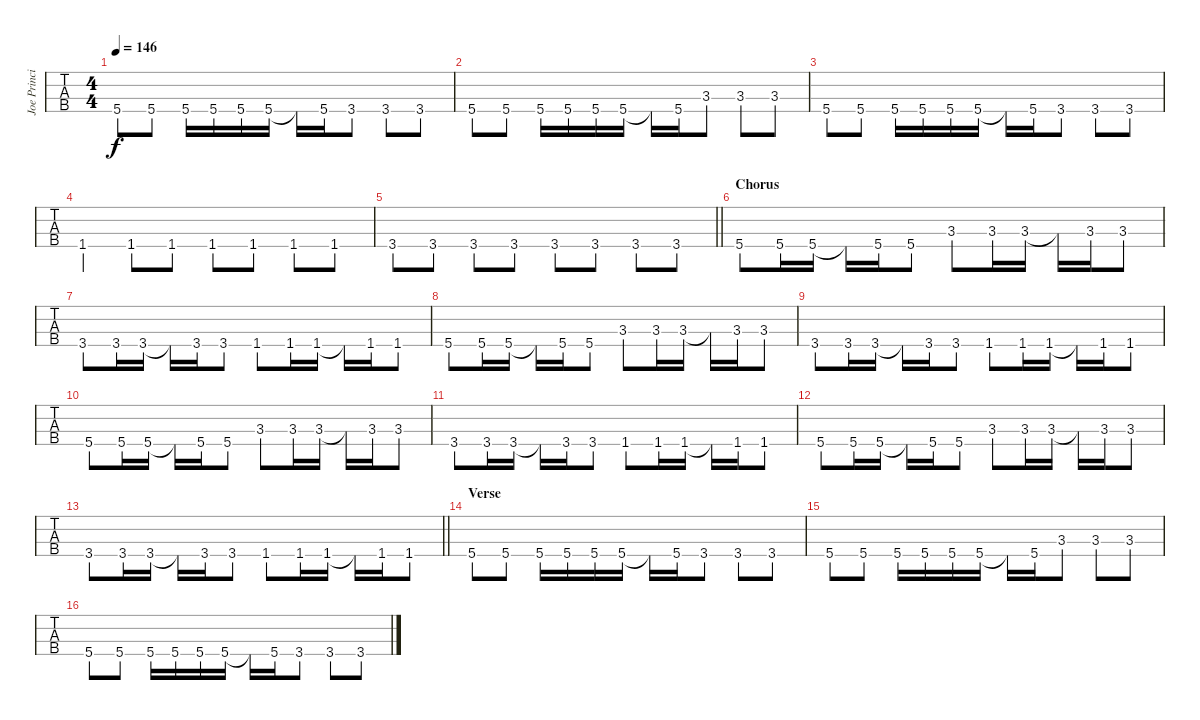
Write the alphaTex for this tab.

\track ("Joe Principe - Bass" "Joe Princi") {instrument electricbassfinger}
\staff {tabs}
\tuning (Gb2 Db2 Ab1 Eb1) {hide}
\ts (4 4)
\tempo 146
\clef f4
\ks c
5.4.8{dy f} 5.4.8 5.4.16 5.4.16 5.4.16 5.4.16 5.4{t}.16 5.4.16 3.4.8 3.4.8 3.4.8 |
5.4.8 5.4.8 5.4.16 5.4.16 5.4.16 5.4.16 5.4{t}.16 5.4.16 3.3.8 3.3.8 3.3.8 |
5.4.8 5.4.8 5.4.16 5.4.16 5.4.16 5.4.16 5.4{t}.16 5.4.16 3.4.8 3.4.8 3.4.8 |
1.4.4 1.4.8 1.4.8 1.4.8 1.4.8 1.4.8 1.4.8 |
\barLineRight lightlight
3.4.8 3.4.8 3.4.8 3.4.8 3.4.8 3.4.8 3.4.8 3.4.8 |
\section ("" "Chorus")
5.4.8 5.4.16 5.4.16 5.4{t}.16 5.4.16 5.4.8 3.3.8 3.3.16 3.3.16 3.3{t}.16 3.3.16 3.3.8 |
3.4.8 3.4.16 3.4.16 3.4{t}.16 3.4.16 3.4.8 1.4.8 1.4.16 1.4.16 1.4{t}.16 1.4.16 1.4.8 |
5.4.8 5.4.16 5.4.16 5.4{t}.16 5.4.16 5.4.8 3.3.8 3.3.16 3.3.16 3.3{t}.16 3.3.16 3.3.8 |
3.4.8 3.4.16 3.4.16 3.4{t}.16 3.4.16 3.4.8 1.4.8 1.4.16 1.4.16 1.4{t}.16 1.4.16 1.4.8 |
5.4.8 5.4.16 5.4.16 5.4{t}.16 5.4.16 5.4.8 3.3.8 3.3.16 3.3.16 3.3{t}.16 3.3.16 3.3.8 |
3.4.8 3.4.16 3.4.16 3.4{t}.16 3.4.16 3.4.8 1.4.8 1.4.16 1.4.16 1.4{t}.16 1.4.16 1.4.8 |
5.4.8 5.4.16 5.4.16 5.4{t}.16 5.4.16 5.4.8 3.3.8 3.3.16 3.3.16 3.3{t}.16 3.3.16 3.3.8 |
\barLineRight lightlight
3.4.8 3.4.16 3.4.16 3.4{t}.16 3.4.16 3.4.8 1.4.8 1.4.16 1.4.16 1.4{t}.16 1.4.16 1.4.8 |
\section ("" "Verse")
5.4.8 5.4.8 5.4.16 5.4.16 5.4.16 5.4.16 5.4{t}.16 5.4.16 3.4.8 3.4.8 3.4.8 |
5.4.8 5.4.8 5.4.16 5.4.16 5.4.16 5.4.16 5.4{t}.16 5.4.16 3.3.8 3.3.8 3.3.8 |
5.4.8 5.4.8 5.4.16 5.4.16 5.4.16 5.4.16 5.4{t}.16 5.4.16 3.4.8 3.4.8 3.4.8
